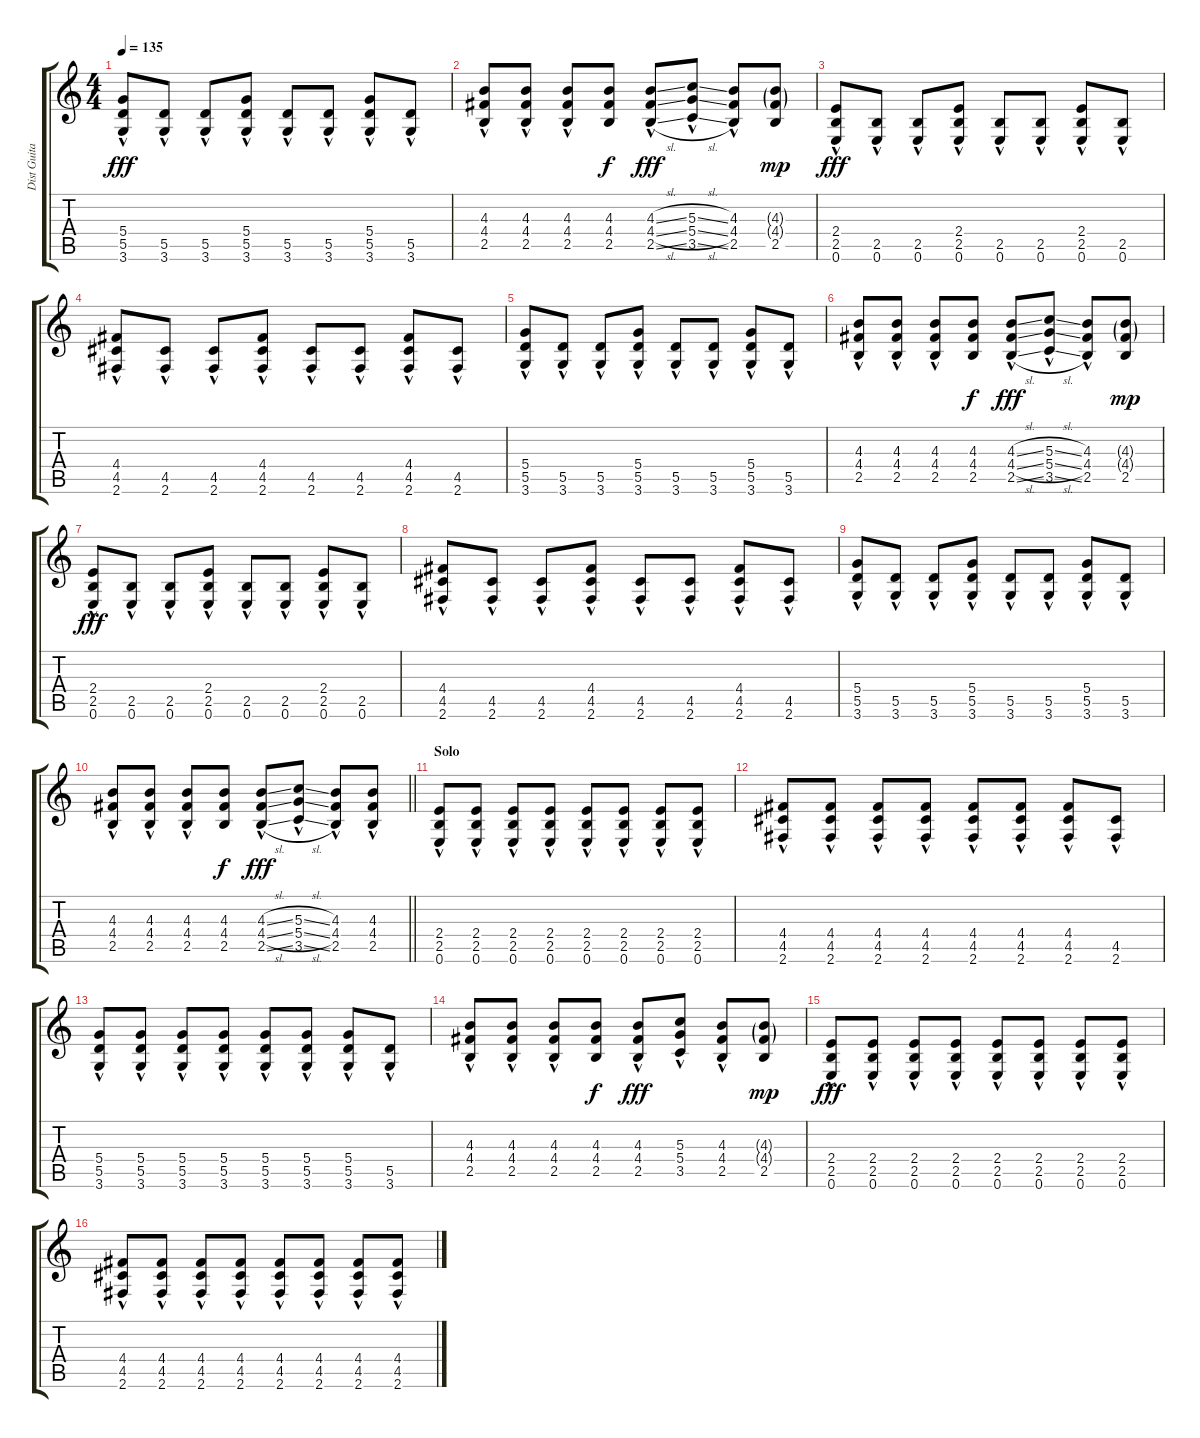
\track ("Dist Guitar" "Dist Guita") {instrument distortionguitar}
\staff {score tabs}
\tuning (E4 B3 G3 D3 A2 E2) {hide}
\ts (4 4)
\tempo 135
\clef g2
\ks c
(5.4 5.5 3.6{hac}).8{dy fff} (5.5 3.6{hac}).8 (5.5 3.6{hac}).8 (5.4 5.5 3.6{hac}).8 (5.5 3.6{hac}).8 (5.5 3.6{hac}).8 (5.4 5.5 3.6{hac}).8 (5.5 3.6{hac}).8 |
(4.3 4.4 2.5{hac}).8 (4.3 4.4 2.5{hac}).8 (4.3 4.4 2.5{hac}).8 (4.3 4.4 2.5).8{dy f} (4.3{sl} 4.4{sl} 2.5{sl hac}).8{dy fff} (5.3{sl} 5.4{sl} 3.5{sl hac}).8 (4.3 4.4 2.5{hac}).8 (4.3{g} 4.4{g} 2.5).8{dy mp} |
(2.4 2.5 0.6{hac}).8{dy fff} (2.5 0.6{hac}).8 (2.5 0.6{hac}).8 (2.4 2.5 0.6{hac}).8 (2.5 0.6{hac}).8 (2.5 0.6{hac}).8 (2.4 2.5 0.6{hac}).8 (2.5 0.6{hac}).8 |
(4.4 4.5 2.6{hac}).8 (4.5 2.6{hac}).8 (4.5 2.6{hac}).8 (4.4 4.5 2.6{hac}).8 (4.5 2.6{hac}).8 (4.5 2.6{hac}).8 (4.4 4.5 2.6{hac}).8 (4.5 2.6{hac}).8 |
(5.4 5.5 3.6{hac}).8 (5.5 3.6{hac}).8 (5.5 3.6{hac}).8 (5.4 5.5 3.6{hac}).8 (5.5 3.6{hac}).8 (5.5 3.6{hac}).8 (5.4 5.5 3.6{hac}).8 (5.5 3.6{hac}).8 |
(4.3 4.4 2.5{hac}).8 (4.3 4.4 2.5{hac}).8 (4.3 4.4 2.5{hac}).8 (4.3 4.4 2.5).8{dy f} (4.3{sl} 4.4{sl} 2.5{sl hac}).8{dy fff} (5.3{sl} 5.4{sl} 3.5{sl hac}).8 (4.3 4.4 2.5{hac}).8 (4.3{g} 4.4{g} 2.5).8{dy mp} |
(2.4 2.5 0.6{hac}).8{dy fff} (2.5 0.6{hac}).8 (2.5 0.6{hac}).8 (2.4 2.5 0.6{hac}).8 (2.5 0.6{hac}).8 (2.5 0.6{hac}).8 (2.4 2.5 0.6{hac}).8 (2.5 0.6{hac}).8 |
(4.4 4.5 2.6{hac}).8 (4.5 2.6{hac}).8 (4.5 2.6{hac}).8 (4.4 4.5 2.6{hac}).8 (4.5 2.6{hac}).8 (4.5 2.6{hac}).8 (4.4 4.5 2.6{hac}).8 (4.5 2.6{hac}).8 |
(5.4 5.5 3.6{hac}).8 (5.5 3.6{hac}).8 (5.5 3.6{hac}).8 (5.4 5.5 3.6{hac}).8 (5.5 3.6{hac}).8 (5.5 3.6{hac}).8 (5.4 5.5 3.6{hac}).8 (5.5 3.6{hac}).8 |
\barLineRight lightlight
(4.3 4.4 2.5{hac}).8 (4.3 4.4 2.5{hac}).8 (4.3 4.4 2.5{hac}).8 (4.3 4.4 2.5).8{dy f} (4.3{sl} 4.4{sl} 2.5{sl hac}).8{dy fff} (5.3{sl} 5.4{sl} 3.5{sl hac}).8 (4.3 4.4 2.5{hac}).8 (4.3{hac} 4.4{hac} 2.5{hac}).8 |
\section ("" "Solo")
(2.4 2.5 0.6{hac}).8 (2.4 2.5 0.6{hac}).8 (2.4 2.5 0.6{hac}).8 (2.4 2.5 0.6{hac}).8 (2.4 2.5 0.6{hac}).8 (2.4 2.5 0.6{hac}).8 (2.4 2.5 0.6{hac}).8 (2.4 2.5 0.6{hac}).8 |
(4.4 4.5 2.6{hac}).8 (4.4 4.5 2.6{hac}).8 (4.4 4.5 2.6{hac}).8 (4.4 4.5 2.6{hac}).8 (4.4 4.5 2.6{hac}).8 (4.4 4.5 2.6{hac}).8 (4.4 4.5 2.6{hac}).8 (4.5 2.6{hac}).8 |
(5.4 5.5 3.6{hac}).8 (5.4 5.5 3.6{hac}).8 (5.4 5.5 3.6{hac}).8 (5.4 5.5 3.6{hac}).8 (5.4 5.5 3.6{hac}).8 (5.4 5.5 3.6{hac}).8 (5.4 5.5 3.6{hac}).8 (5.5 3.6{hac}).8 |
(4.3 4.4 2.5{hac}).8 (4.3 4.4 2.5{hac}).8 (4.3 4.4 2.5{hac}).8 (4.3 4.4 2.5).8{dy f} (4.3 4.4 2.5{hac}).8{dy fff} (5.3 5.4 3.5{hac}).8 (4.3 4.4 2.5{hac}).8 (4.3{g} 4.4{g} 2.5).8{dy mp} |
(2.4 2.5 0.6{hac}).8{dy fff} (2.4 2.5 0.6{hac}).8 (2.4 2.5 0.6{hac}).8 (2.4 2.5 0.6{hac}).8 (2.4 2.5 0.6{hac}).8 (2.4 2.5 0.6{hac}).8 (2.4 2.5 0.6{hac}).8 (2.4 2.5 0.6{hac}).8 |
(4.4 4.5 2.6{hac}).8 (4.4 4.5 2.6{hac}).8 (4.4 4.5 2.6{hac}).8 (4.4 4.5 2.6{hac}).8 (4.4 4.5 2.6{hac}).8 (4.4 4.5 2.6{hac}).8 (4.4 4.5 2.6{hac}).8 (4.4 4.5 2.6{hac}).8
